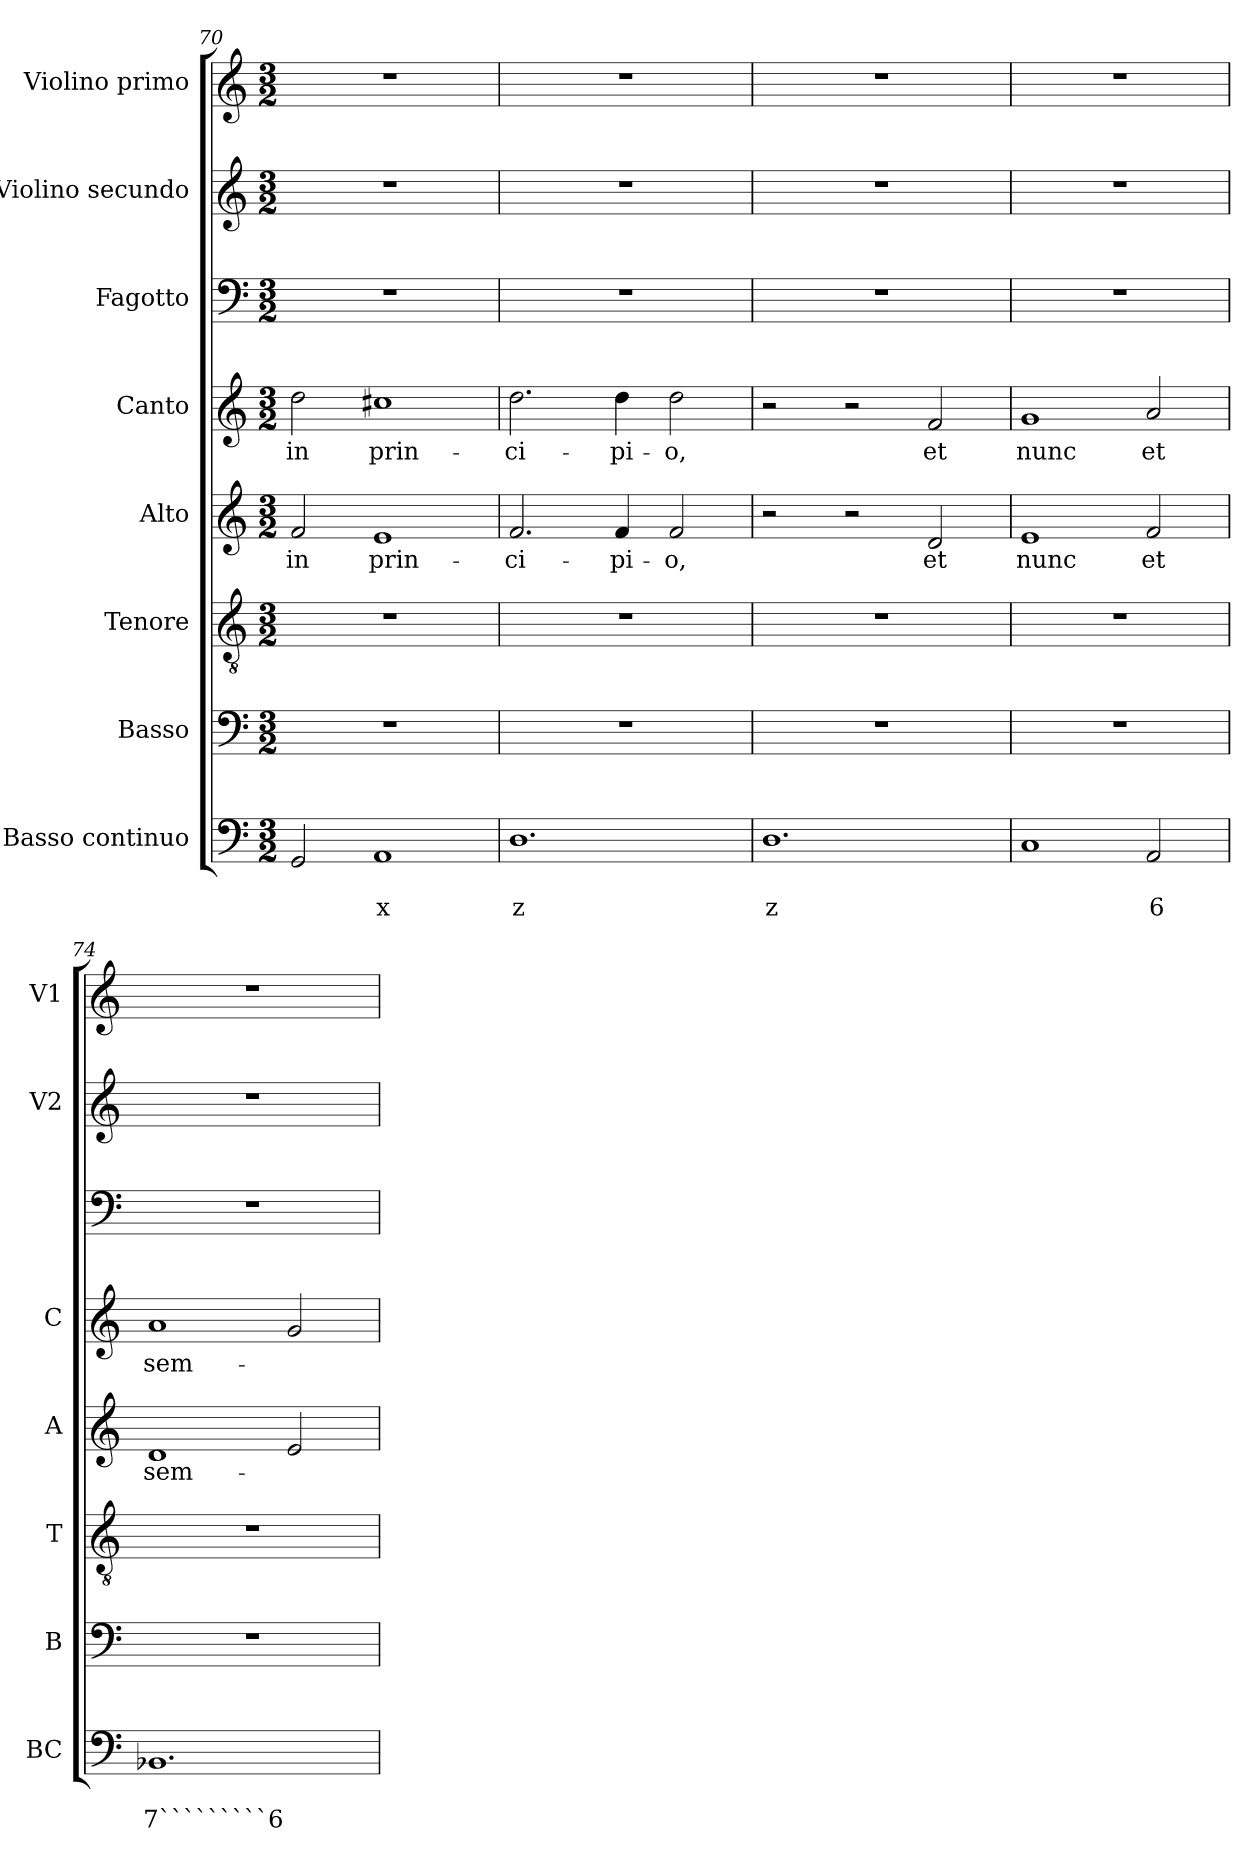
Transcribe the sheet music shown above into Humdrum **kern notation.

**kern	**text	**text	**kern	**kern	**kern	**text	**kern	**text	**kern	**kern	**kern
*part8	*part8	*part8	*part7	*part6	*part5	*part5	*part4	*part4	*part3	*part2	*part1
*staff8	*staff8	*staff8	*staff7	*staff6	*staff5	*staff5	*staff4	*staff4	*staff3	*staff2	*staff1
*I"Basso continuo	*	*	*I"Basso	*I"Tenore	*I"Alto	*	*I"Canto	*	*I"Fagotto	*I"Violino secundo	*I"Violino primo
*I'BC	*	*	*I'B	*I'T	*I'A	*	*I'C	*	*	*I'V2	*I'V1
*clefF4	*	*	*clefF4	*clefGv2	*clefG2	*	*clefG2	*	*clefF4	*clefG2	*clefG2
*k[]	*	*	*k[]	*k[]	*k[]	*	*k[]	*	*k[]	*k[]	*k[]
*C:	*	*	*C:	*C:	*C:	*	*C:	*	*C:	*C:	*C:
*M3/2	*	*	*M3/2	*M3/2	*M3/2	*	*M3/2	*	*M3/2	*M3/2	*M3/2
=70	=70	=70	=70	=70	=70	=70	=70	=70	=70	=70	=70
!	!	!	!	!	!	!LO:LY:b	!	!LO:LY:b	!	!	!
2GG/	.	.	1.r	1.r	2f/	in	2dd\	in	1.r	1.r	1.r
!	!	!LO:LY:b	!	!	!	!LO:LY:b	!	!LO:LY:b	!	!	!
1AA	.	x	.	.	1e	prin-	1cc#X	prin-	.	.	.
=71	=71	=71	=71	=71	=71	=71	=71	=71	=71	=71	=71
!	!	!LO:LY:b	!	!	!	!LO:LY:b	!	!LO:LY:b	!	!	!
1.D	.	z	1.r	1.r	2.f/	-ci-	2.dd\	-ci-	1.r	1.r	1.r
!	!	!	!	!	!	!LO:LY:b	!	!LO:LY:b	!	!	!
.	.	.	.	.	4f/	-pi-	4dd\	-pi-	.	.	.
!	!	!	!	!	!	!LO:LY:b	!	!LO:LY:b	!	!	!
.	.	.	.	.	2f/	-o,	2dd\	-o,	.	.	.
=72	=72	=72	=72	=72	=72	=72	=72	=72	=72	=72	=72
!	!	!LO:LY:b	!	!	!	!	!	!	!	!	!
1.D	.	z	1.r	1.r	2r	.	2r	.	1.r	1.r	1.r
.	.	.	.	.	2r	.	2r	.	.	.	.
!	!	!	!	!	!	!LO:LY:b	!	!LO:LY:b	!	!	!
.	.	.	.	.	2d/	et	2f/	et	.	.	.
=73	=73	=73	=73	=73	=73	=73	=73	=73	=73	=73	=73
!	!	!	!	!	!	!LO:LY:b	!	!LO:LY:b	!	!	!
1C	.	.	1.r	1.r	1e	nunc	1g	nunc	1.r	1.r	1.r
!	!	!LO:LY:b	!	!	!	!LO:LY:b	!	!LO:LY:b	!	!	!
2AA/	.	6	.	.	2f/	et	2a/	et	.	.	.
!!LO:LB:g=z
=74	=74	=74	=74	=74	=74	=74	=74	=74	=74	=74	=74
!	!	!LO:LY:b	!	!	!	!LO:LY:b	!	!LO:LY:b	!	!	!
1.BB-X	.	7`````````6	1.r	1.r	1d	sem-	1a	sem-	1.r	1.r	1.r
.	.	.	.	.	2e/	.	2g/	.	.	.	.
=	=	=	=	=	=	=	=	=	=	=	=
*-	*-	*-	*-	*-	*-	*-	*-	*-	*-	*-	*-
